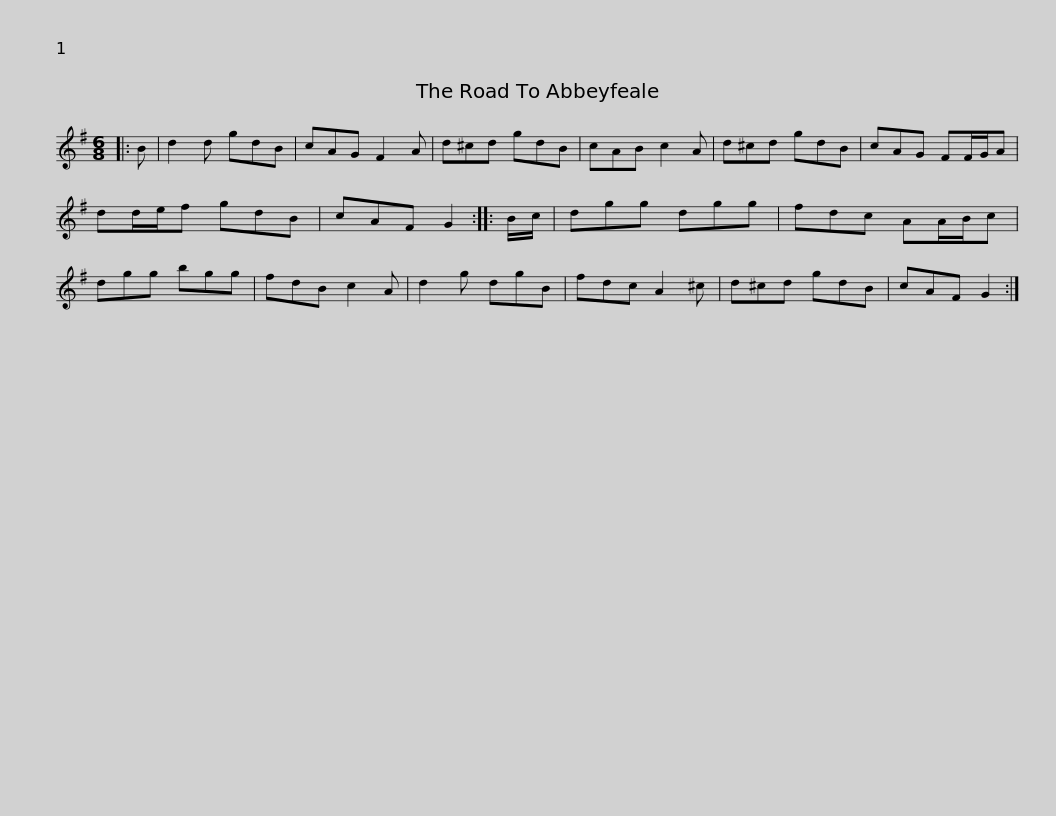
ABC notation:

X:1
L:1/8
M:6/8
I:linebreak $
K:G
V:1 treble
V:1
|: B | d2 d gdB | cAG F2 A | d^cd gdB | cAB c2 A | %5
 d^cd gdB | cAG FF/G/A |$ dd/e/f gdB | cAF G2 :: B/c/ | %10
 dgg dgg | fdc AA/B/c | dgg bgg | fdB c2 A | d2 g dgB |$ %15
 fdc A2 ^c | d^cd gdB | cAF G2 :| %18
